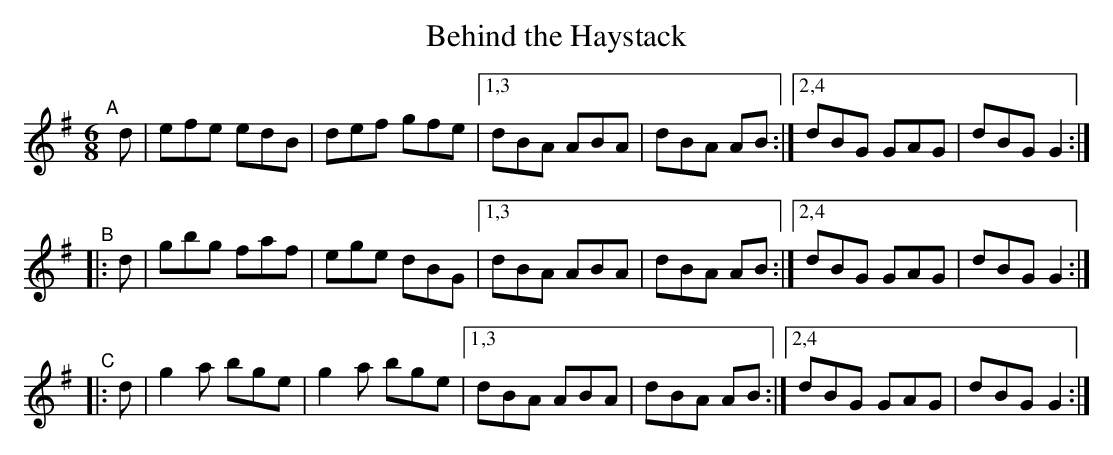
X:1
T: Behind the Haystack
M: 6/8
L: 1/8
K: G
"^A"\
[|]d | efe edB | def gfe |[1,3 dBA ABA | dBA AB \
                        :|[2,4 dBG GAG | dBG G2 :|
"^B"\
|: d | gbg faf | ege dBG |[1,3 dBA ABA | dBA AB \
                        :|[2,4 dBG GAG | dBG G2 :|
"^C"\
|: d | g2a bge | g2a bge |[1,3 dBA ABA | dBA AB \
                        :|[2,4 dBG GAG | dBG G2 :|
